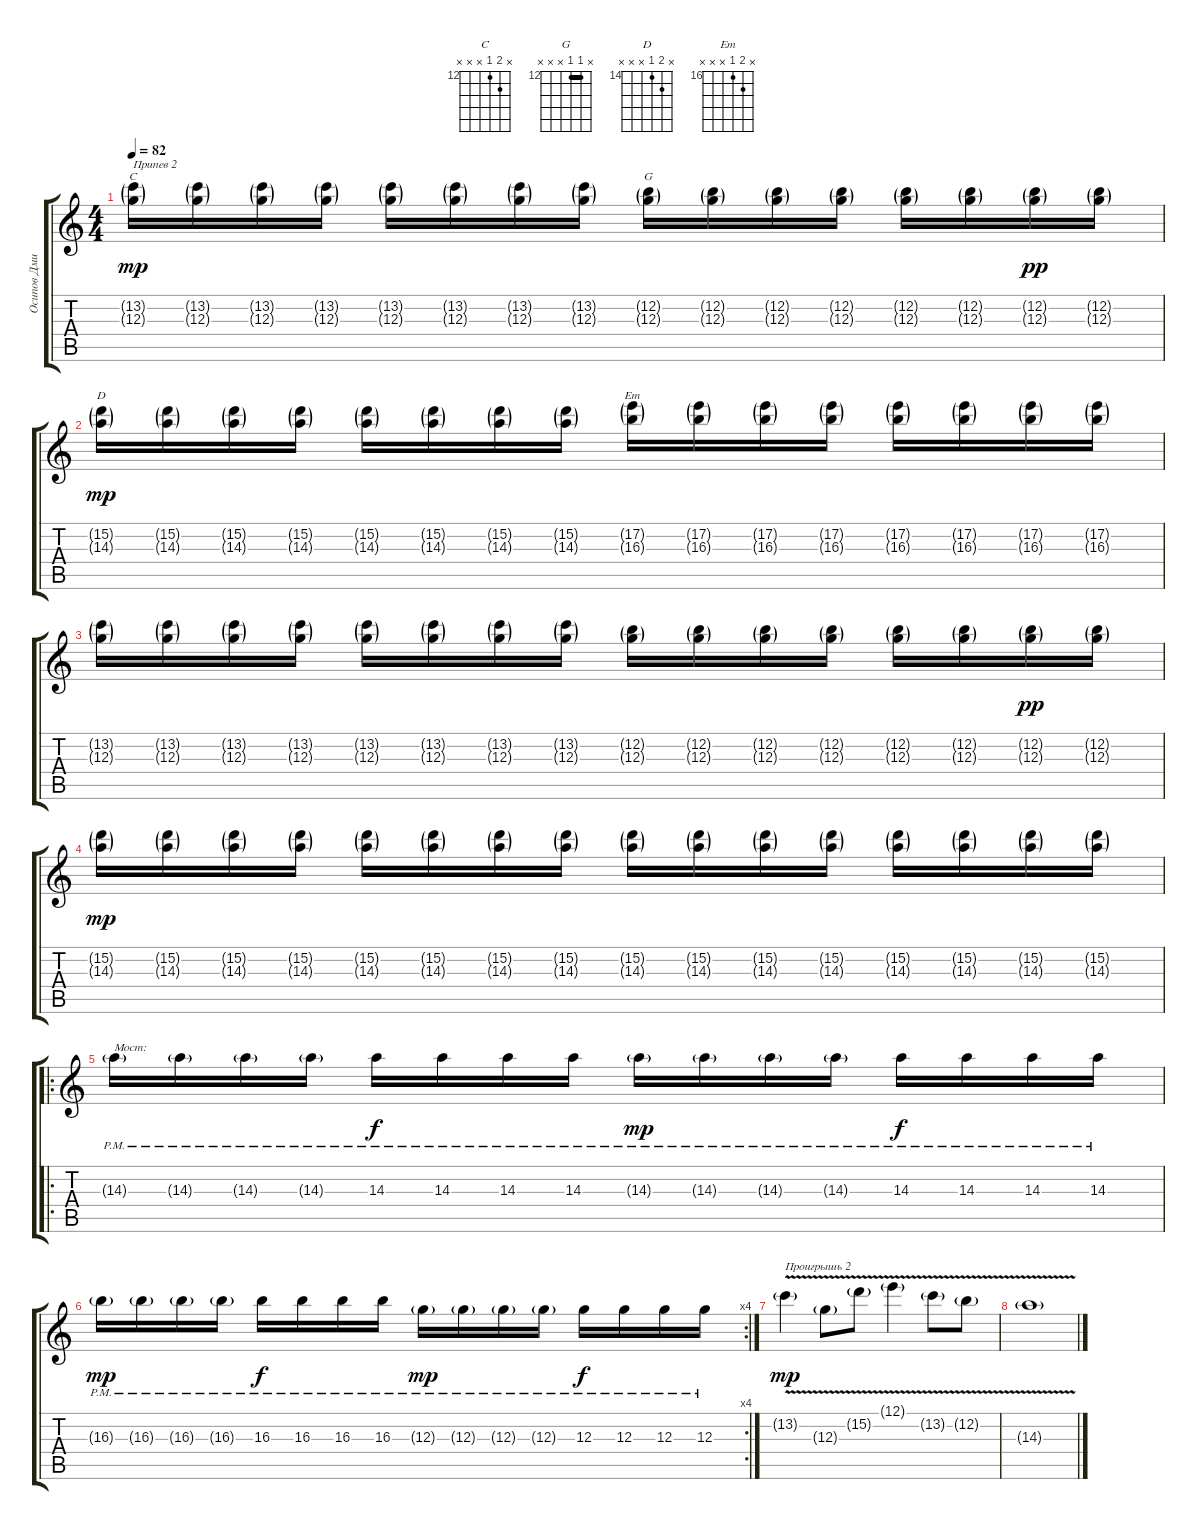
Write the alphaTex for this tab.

\track ("Осипов Дмитрий" "Осипов Дми") {instrument overdrivenguitar}
\staff {score tabs}
\tuning (E4 B3 G3 D3 A2 E2) {hide}
\chord ("C" x 13 12 x x x) {firstfret 12}
\chord ("G" x 12 12 x x x) {firstfret 12 barre 12}
\chord ("D" x 15 14 x x x) {firstfret 14}
\chord ("Em" x 17 16 x x x) {firstfret 16}
\ts (4 4)
\tempo 82
\clef g2
\ks c
(13.2{g} 12.3{g}).16{ch "C" txt "Припев 2" dy mp} (13.2{g} 12.3{g}).16 (13.2{g} 12.3{g}).16 (13.2{g} 12.3{g}).16 (13.2{g} 12.3{g}).16 (13.2{g} 12.3{g}).16 (13.2{g} 12.3{g}).16 (13.2{g} 12.3{g}).16 (12.2{g} 12.3{g}).16{ch "G"} (12.2{g} 12.3{g}).16 (12.2{g} 12.3{g}).16 (12.2{g} 12.3{g}).16 (12.2{g} 12.3{g}).16 (12.2{g} 12.3{g}).16 (12.2{g} 12.3{g}).16{dy pp} (12.2{g} 12.3{g}).16 |
(15.2{g} 14.3{g}).16{ch "D" dy mp} (15.2{g} 14.3{g}).16 (15.2{g} 14.3{g}).16 (15.2{g} 14.3{g}).16 (15.2{g} 14.3{g}).16 (15.2{g} 14.3{g}).16 (15.2{g} 14.3{g}).16 (15.2{g} 14.3{g}).16 (17.2{g} 16.3{g}).16{ch "Em"} (17.2{g} 16.3{g}).16 (17.2{g} 16.3{g}).16 (17.2{g} 16.3{g}).16 (17.2{g} 16.3{g}).16 (17.2{g} 16.3{g}).16 (17.2{g} 16.3{g}).16 (17.2{g} 16.3{g}).16 |
(13.2{g} 12.3{g}).16 (13.2{g} 12.3{g}).16 (13.2{g} 12.3{g}).16 (13.2{g} 12.3{g}).16 (13.2{g} 12.3{g}).16 (13.2{g} 12.3{g}).16 (13.2{g} 12.3{g}).16 (13.2{g} 12.3{g}).16 (12.2{g} 12.3{g}).16 (12.2{g} 12.3{g}).16 (12.2{g} 12.3{g}).16 (12.2{g} 12.3{g}).16 (12.2{g} 12.3{g}).16 (12.2{g} 12.3{g}).16 (12.2{g} 12.3{g}).16{dy pp} (12.2{g} 12.3{g}).16 |
(15.2{g} 14.3{g}).16{dy mp} (15.2{g} 14.3{g}).16 (15.2{g} 14.3{g}).16 (15.2{g} 14.3{g}).16 (15.2{g} 14.3{g}).16 (15.2{g} 14.3{g}).16 (15.2{g} 14.3{g}).16 (15.2{g} 14.3{g}).16 (15.2{g} 14.3{g}).16 (15.2{g} 14.3{g}).16 (15.2{g} 14.3{g}).16 (15.2{g} 14.3{g}).16 (15.2{g} 14.3{g}).16 (15.2{g} 14.3{g}).16 (15.2{g} 14.3{g}).16 (15.2{g} 14.3{g}).16 |
\ro
14.3{g pm}.16{txt "Мост:"} 14.3{g pm}.16 14.3{g pm}.16 14.3{g pm}.16 14.3{pm}.16{dy f} 14.3{pm}.16 14.3{pm}.16 14.3{pm}.16 14.3{g pm}.16{dy mp} 14.3{g pm}.16 14.3{g pm}.16 14.3{g pm}.16 14.3{pm}.16{dy f} 14.3{pm}.16 14.3{pm}.16 14.3{pm}.16 |
\rc 4
16.3{g pm}.16{dy mp} 16.3{g pm}.16 16.3{g pm}.16 16.3{g pm}.16 16.3{pm}.16{dy f} 16.3{pm}.16 16.3{pm}.16 16.3{pm}.16 12.3{g pm}.16{dy mp} 12.3{g pm}.16 12.3{g pm}.16 12.3{g pm}.16 12.3{pm}.16{dy f} 12.3{pm}.16 12.3{pm}.16 12.3{pm}.16 |
13.2{v g}.4{txt "Проигрышь 2" dy mp} 12.3{v g}.8 15.2{v g}.8 12.1{v g}.4 13.2{v g}.8 12.2{v g}.8 |
14.3{v g}.1
